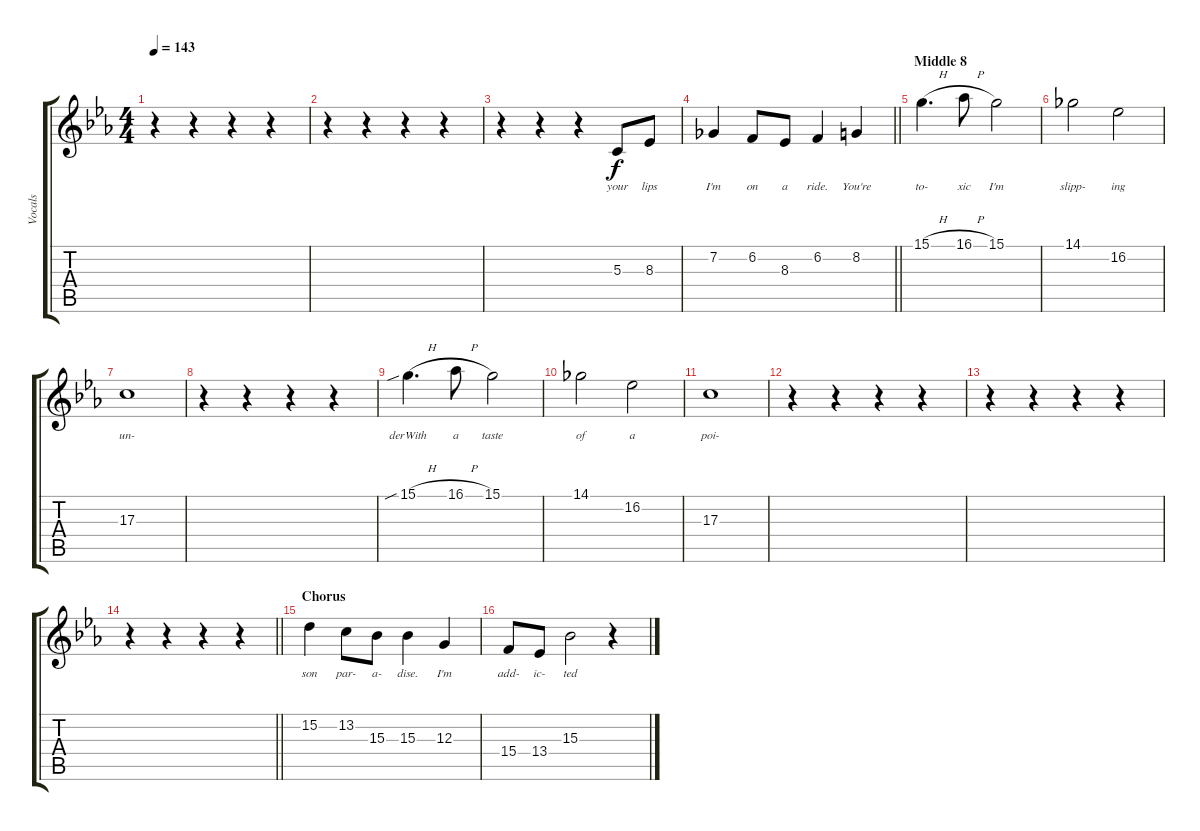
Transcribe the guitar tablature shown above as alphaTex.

\track ("Vocals" "Vocals") {instrument lead6voice}
\staff {score tabs}
\tuning (E4 B3 G3 D3 A2 E2) {hide}
\ts (4 4)
\tempo 143
\clef g2
\ks cminor
r.4{dy f} r.4 r.4 r.4 |
r.4 r.4 r.4 r.4 |
r.4 r.4 r.4 5.3.8{lyrics (0 "your") lyrics (1 "") lyrics (2 "") lyrics (3 "") lyrics (4 "")} 8.3.8{lyrics (0 "lips") lyrics (1 "") lyrics (2 "") lyrics (3 "") lyrics (4 "")} |
\barLineRight lightlight
7.2.4{lyrics (0 "I'm") lyrics (1 "") lyrics (2 "") lyrics (3 "") lyrics (4 "")} 6.2.8{lyrics (0 "on") lyrics (1 "") lyrics (2 "") lyrics (3 "") lyrics (4 "")} 8.3.8{lyrics (0 "a") lyrics (1 "") lyrics (2 "") lyrics (3 "") lyrics (4 "")} 6.2.4{lyrics (0 "ride.") lyrics (1 "") lyrics (2 "") lyrics (3 "") lyrics (4 "")} 8.2.4{lyrics (0 "You're") lyrics (1 "") lyrics (2 "") lyrics (3 "") lyrics (4 "")} |
\section ("" "Middle 8")
15.1{h}.4{d lyrics (0 "to-") lyrics (1 "") lyrics (2 "") lyrics (3 "") lyrics (4 "") instrument tremolostrings} 16.1{h}.8{lyrics (0 "xic") lyrics (1 "") lyrics (2 "") lyrics (3 "") lyrics (4 "")} 15.1.2{lyrics (0 "I'm") lyrics (1 "") lyrics (2 "") lyrics (3 "") lyrics (4 "")} |
14.1.2{lyrics (0 "slipp-") lyrics (1 "") lyrics (2 "") lyrics (3 "") lyrics (4 "")} 16.2.2{lyrics (0 "ing") lyrics (1 "") lyrics (2 "") lyrics (3 "") lyrics (4 "")} |
17.3.1{lyrics (0 "un-") lyrics (1 "") lyrics (2 "") lyrics (3 "") lyrics (4 "")} |
r.4 r.4 r.4 r.4 |
15.1{sib h}.4{d lyrics (0 "derWith") lyrics (1 "") lyrics (2 "") lyrics (3 "") lyrics (4 "")} 16.1{h}.8{lyrics (0 "a") lyrics (1 "") lyrics (2 "") lyrics (3 "") lyrics (4 "")} 15.1.2{lyrics (0 "taste") lyrics (1 "") lyrics (2 "") lyrics (3 "") lyrics (4 "")} |
14.1.2{lyrics (0 "of") lyrics (1 "") lyrics (2 "") lyrics (3 "") lyrics (4 "")} 16.2.2{lyrics (0 "a") lyrics (1 "") lyrics (2 "") lyrics (3 "") lyrics (4 "")} |
17.3.1{lyrics (0 "poi-") lyrics (1 "") lyrics (2 "") lyrics (3 "") lyrics (4 "")} |
r.4 r.4 r.4 r.4 |
r.4 r.4 r.4 r.4 |
\barLineRight lightlight
r.4 r.4 r.4 r.4 |
\section ("" "Chorus")
15.2.4{lyrics (0 "son") lyrics (1 "") lyrics (2 "") lyrics (3 "") lyrics (4 "") instrument lead2sawtooth} 13.2.8{lyrics (0 "par-") lyrics (1 "") lyrics (2 "") lyrics (3 "") lyrics (4 "")} 15.3.8{lyrics (0 "a-") lyrics (1 "") lyrics (2 "") lyrics (3 "") lyrics (4 "")} 15.3.4{lyrics (0 "dise.") lyrics (1 "") lyrics (2 "") lyrics (3 "") lyrics (4 "")} 12.3.4{lyrics (0 "I'm") lyrics (1 "") lyrics (2 "") lyrics (3 "") lyrics (4 "")} |
15.4.8{lyrics (0 "add-") lyrics (1 "") lyrics (2 "") lyrics (3 "") lyrics (4 "")} 13.4.8{lyrics (0 "ic-") lyrics (1 "") lyrics (2 "") lyrics (3 "") lyrics (4 "")} 15.3.2{lyrics (0 "ted") lyrics (1 "") lyrics (2 "") lyrics (3 "") lyrics (4 "")} r.4
